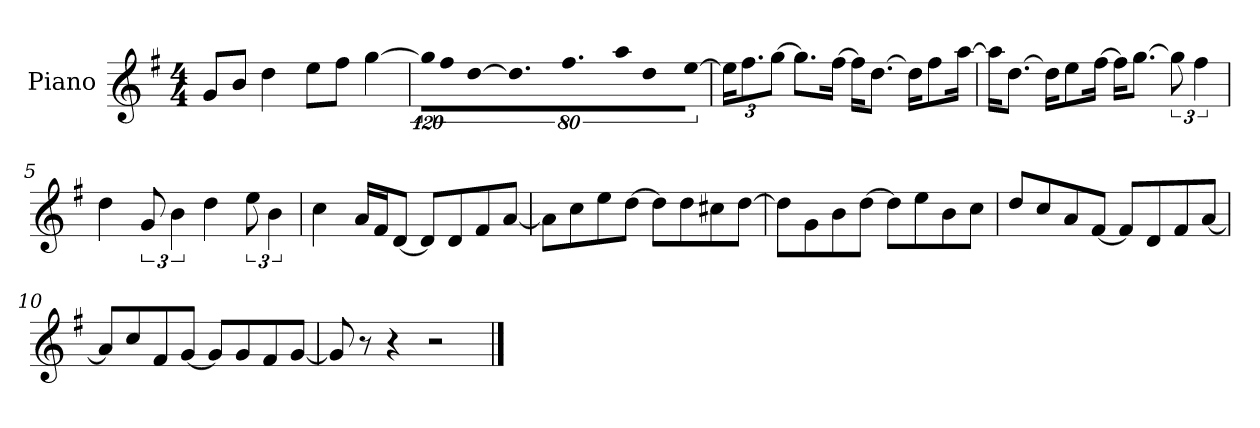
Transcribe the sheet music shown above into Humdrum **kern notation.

**kern
*part1
*staff1
*I"Piano
*I'P-no
*clefG2
*k[f#]
*M4/4
*MM90
=1
8g/L
8b/J
4dd\
8ee\L
8ff#\J
[4gg\
=2
!LO:N:vis=16
1920%107gg\KL]
!LO:N:vis=8
640%71ff#\
!LO:N:vis=16
[1920%107dd\K
9.dd\]
9.ff#\
!LO:N:vis=8
640%71aa\J
!LO:N:vis=4
1920%427dd\
!LO:N:vis=8
[640%71ee\
=3
*Xbrackettup
24ee\KL]
12.ff#\
[12gg\J
8.gg\L]
[16ff#\Jk
16ff#\KL]
[8.dd\J
16dd\KL]
8ff#\
[16aa\Jk
=4
16aa\KL]
[8.dd\J
16dd\KL]
8ee\
[16ff#\Jk
16ff#\KL]
[8.gg\J
*brackettup
12gg\]
6ff#\
!!LO:LB:g=z
=5
4dd\
12g/
6b\
4dd\
12ee\
6b\
=6
4cc\
16a/LL
16f#/J
[8d/J
8d/L]
8d/
8f#/
[8a/J
=7
8a\L]
8cc\
8ee\
[8dd\J
8dd\L]
8dd\
8cc#X\
[8dd\J
=8
8dd\L]
8g\
8b\
[8dd\J
8dd\L]
8ee\
8b\
8cc\J
=9
8dd/L
8cc/
8a/
[8f#/J
8f#/L]
8d/
8f#/
[8a/J
!!LO:LB:g=z
=10
8a/L]
8cc/
8f#/
[8g/J
8g/L]
8g/
8f#/
[8g/J
=11
8g/]
8r
4r
2r
==
*-
